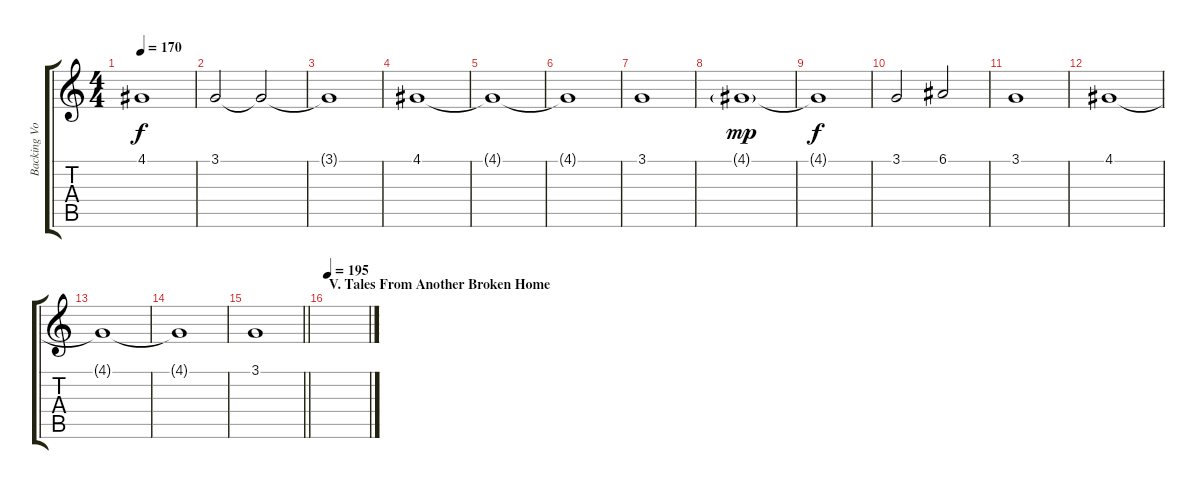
\track ("Backing Vocals" "Backing Vo") {instrument clarinet}
\staff {score tabs}
\tuning (E4 B3 G3 D3 A2 E2) {hide}
\ts (4 4)
\tempo 170
\clef g2
\ks c
4.1{t}.1{dy f} |
3.1.2 3.1{t}.2 |
3.1{t}.1 |
4.1.1 |
4.1{t}.1 |
4.1{t}.1 |
3.1.1 |
4.1{g}.1{dy mp volume 11} |
4.1{t}.1{dy f} |
3.1.2 6.1.2 |
3.1.1 |
4.1.1 |
4.1{t}.1 |
4.1{t}.1 |
\barLineRight lightlight
3.1.1 |
\section ("" "V. Tales From Another Broken Home")
\tempo 195
